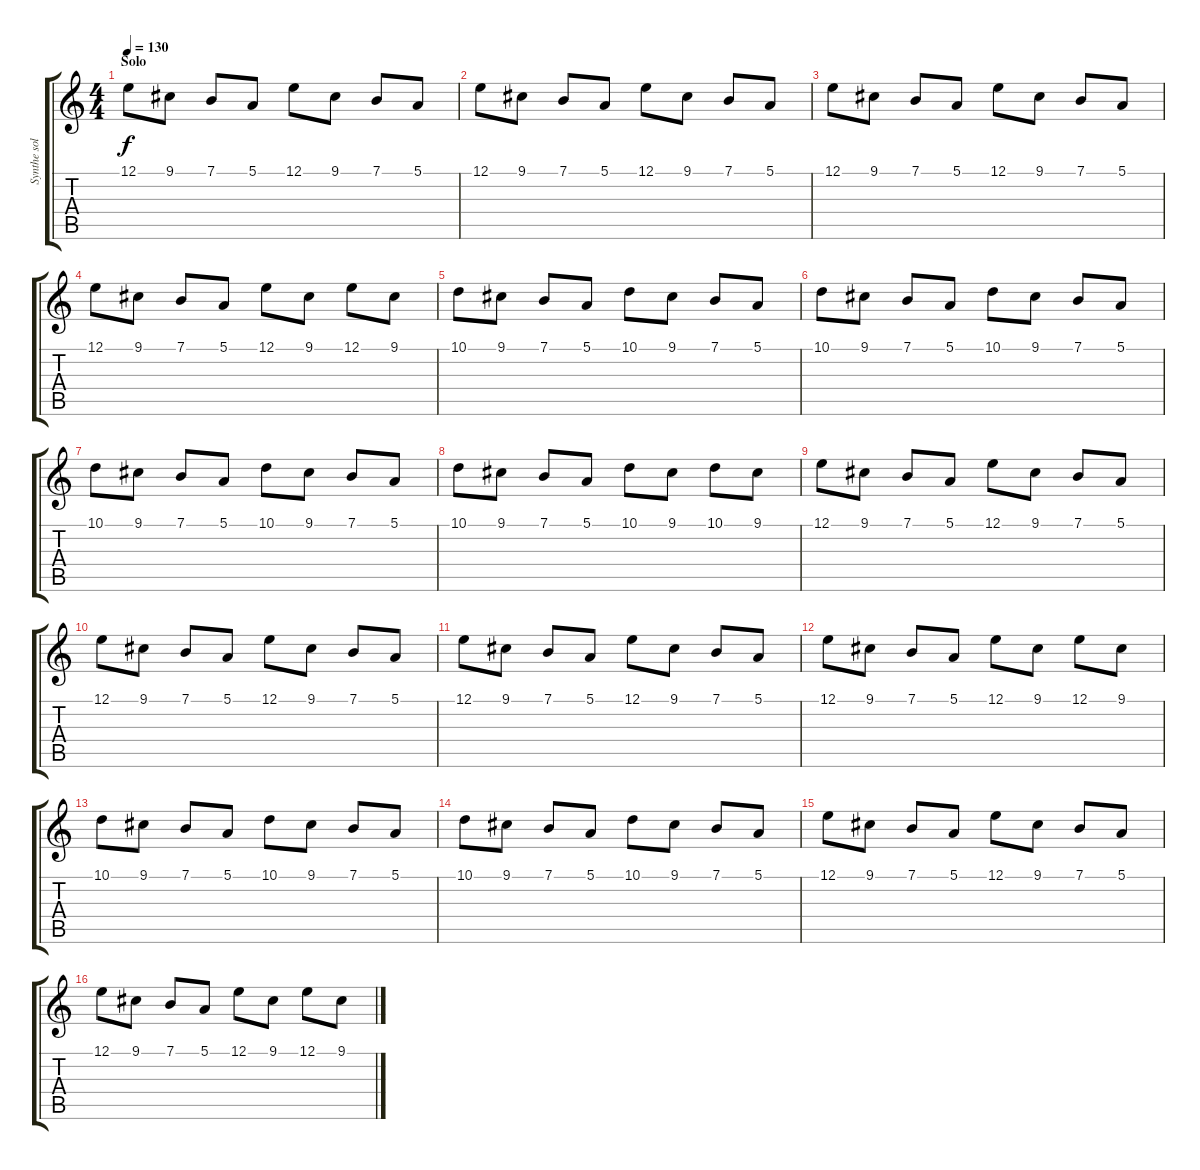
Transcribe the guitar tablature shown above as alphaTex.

\track ("Synthe solo" "Synthe sol") {instrument stringensemble1}
\staff {score tabs}
\tuning (E4 B3 G3 D3 A2 E2) {hide}
\ts (4 4)
\section ("" "Solo")
\tempo 130
\clef g2
\ks c
12.1.8{dy f} 9.1.8 7.1.8 5.1.8 12.1.8 9.1.8 7.1.8 5.1.8 |
12.1.8 9.1.8 7.1.8 5.1.8 12.1.8 9.1.8 7.1.8 5.1.8 |
12.1.8 9.1.8 7.1.8 5.1.8 12.1.8 9.1.8 7.1.8 5.1.8 |
12.1.8 9.1.8 7.1.8 5.1.8 12.1.8 9.1.8 12.1.8 9.1.8 |
10.1.8 9.1.8 7.1.8 5.1.8 10.1.8 9.1.8 7.1.8 5.1.8 |
10.1.8 9.1.8 7.1.8 5.1.8 10.1.8 9.1.8 7.1.8 5.1.8 |
10.1.8 9.1.8 7.1.8 5.1.8 10.1.8 9.1.8 7.1.8 5.1.8 |
10.1.8 9.1.8 7.1.8 5.1.8 10.1.8 9.1.8 10.1.8 9.1.8 |
12.1.8 9.1.8 7.1.8 5.1.8 12.1.8 9.1.8 7.1.8 5.1.8 |
12.1.8 9.1.8 7.1.8 5.1.8 12.1.8 9.1.8 7.1.8 5.1.8 |
12.1.8 9.1.8 7.1.8 5.1.8 12.1.8 9.1.8 7.1.8 5.1.8 |
12.1.8 9.1.8 7.1.8 5.1.8 12.1.8 9.1.8 12.1.8 9.1.8 |
10.1.8 9.1.8 7.1.8 5.1.8 10.1.8 9.1.8 7.1.8 5.1.8 |
10.1.8 9.1.8 7.1.8 5.1.8 10.1.8 9.1.8 7.1.8 5.1.8 |
12.1.8 9.1.8 7.1.8 5.1.8 12.1.8 9.1.8 7.1.8 5.1.8 |
12.1.8 9.1.8 7.1.8 5.1.8 12.1.8 9.1.8 12.1.8 9.1.8
